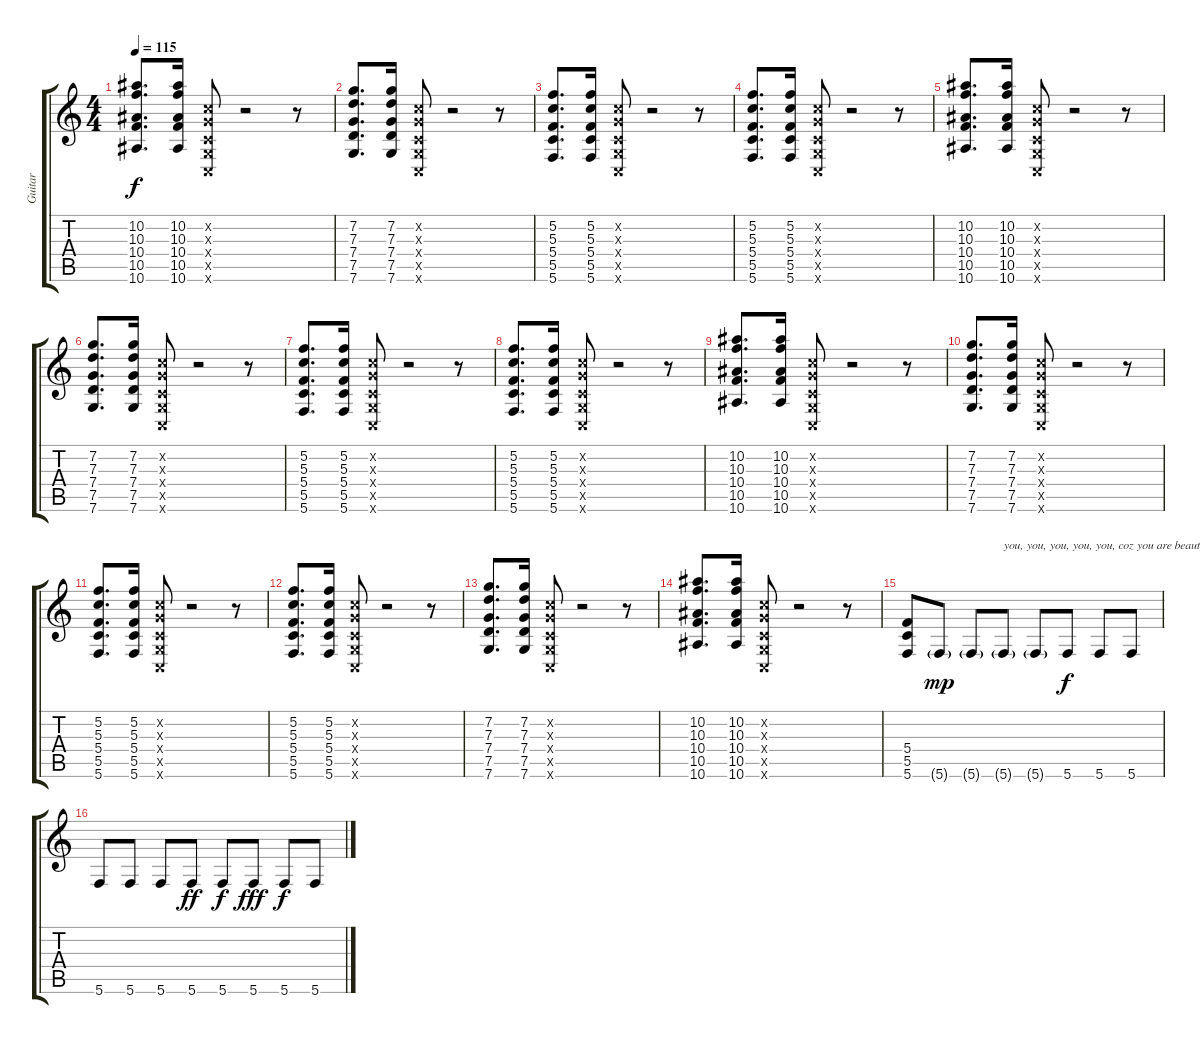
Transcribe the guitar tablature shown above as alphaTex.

\track ("Guitar" "Guitar") {instrument acousticguitarsteel}
\staff {score tabs}
\tuning (E4 C4 G3 C3 G2 C2) {hide}
\ts (4 4)
\tempo 115
\clef g2
\ks c
(10.2 10.3 10.4 10.5 10.6).8{d dy f} (10.2 10.3 10.4 10.5 10.6).16 (0.2{x} 0.3{x} 0.4{x} 0.5{x} 0.6{x}).8 r.2 r.8 |
(7.2 7.3 7.4 7.5 7.6).8{d} (7.2 7.3 7.4 7.5 7.6).16 (0.2{x} 0.3{x} 0.4{x} 0.5{x} 0.6{x}).8 r.2 r.8 |
(5.2 5.3 5.4 5.5 5.6).8{d} (5.2 5.3 5.4 5.5 5.6).16 (0.2{x} 0.3{x} 0.4{x} 0.5{x} 0.6{x}).8 r.2 r.8 |
(5.2 5.3 5.4 5.5 5.6).8{d} (5.2 5.3 5.4 5.5 5.6).16 (0.2{x} 0.3{x} 0.4{x} 0.5{x} 0.6{x}).8 r.2 r.8 |
(10.2 10.3 10.4 10.5 10.6).8{d} (10.2 10.3 10.4 10.5 10.6).16 (0.2{x} 0.3{x} 0.4{x} 0.5{x} 0.6{x}).8 r.2 r.8 |
(7.2 7.3 7.4 7.5 7.6).8{d} (7.2 7.3 7.4 7.5 7.6).16 (0.2{x} 0.3{x} 0.4{x} 0.5{x} 0.6{x}).8 r.2 r.8 |
(5.2 5.3 5.4 5.5 5.6).8{d} (5.2 5.3 5.4 5.5 5.6).16 (0.2{x} 0.3{x} 0.4{x} 0.5{x} 0.6{x}).8 r.2 r.8 |
(5.2 5.3 5.4 5.5 5.6).8{d} (5.2 5.3 5.4 5.5 5.6).16 (0.2{x} 0.3{x} 0.4{x} 0.5{x} 0.6{x}).8 r.2 r.8 |
(10.2 10.3 10.4 10.5 10.6).8{d} (10.2 10.3 10.4 10.5 10.6).16 (0.2{x} 0.3{x} 0.4{x} 0.5{x} 0.6{x}).8 r.2 r.8 |
(7.2 7.3 7.4 7.5 7.6).8{d} (7.2 7.3 7.4 7.5 7.6).16 (0.2{x} 0.3{x} 0.4{x} 0.5{x} 0.6{x}).8 r.2 r.8 |
(5.2 5.3 5.4 5.5 5.6).8{d} (5.2 5.3 5.4 5.5 5.6).16 (0.2{x} 0.3{x} 0.4{x} 0.5{x} 0.6{x}).8 r.2 r.8 |
(5.2 5.3 5.4 5.5 5.6).8{d} (5.2 5.3 5.4 5.5 5.6).16 (0.2{x} 0.3{x} 0.4{x} 0.5{x} 0.6{x}).8 r.2 r.8 |
(7.2 7.3 7.4 7.5 7.6).8{d} (7.2 7.3 7.4 7.5 7.6).16 (0.2{x} 0.3{x} 0.4{x} 0.5{x} 0.6{x}).8 r.2 r.8 |
(10.2 10.3 10.4 10.5 10.6).8{d} (10.2 10.3 10.4 10.5 10.6).16 (0.2{x} 0.3{x} 0.4{x} 0.5{x} 0.6{x}).8 r.2 r.8 |
(5.4 5.5 5.6).8 5.6{g}.8{dy mp} 5.6{g}.8 5.6{g}.8{txt "you, you, you, you, you, coz you are beautiful..."} 5.6{g}.8 5.6.8{dy f} 5.6.8 5.6.8 |
5.6.8 5.6.8 5.6.8 5.6.8{dy ff} 5.6.8{dy f} 5.6.8{dy fff} 5.6.8{dy f} 5.6.8
